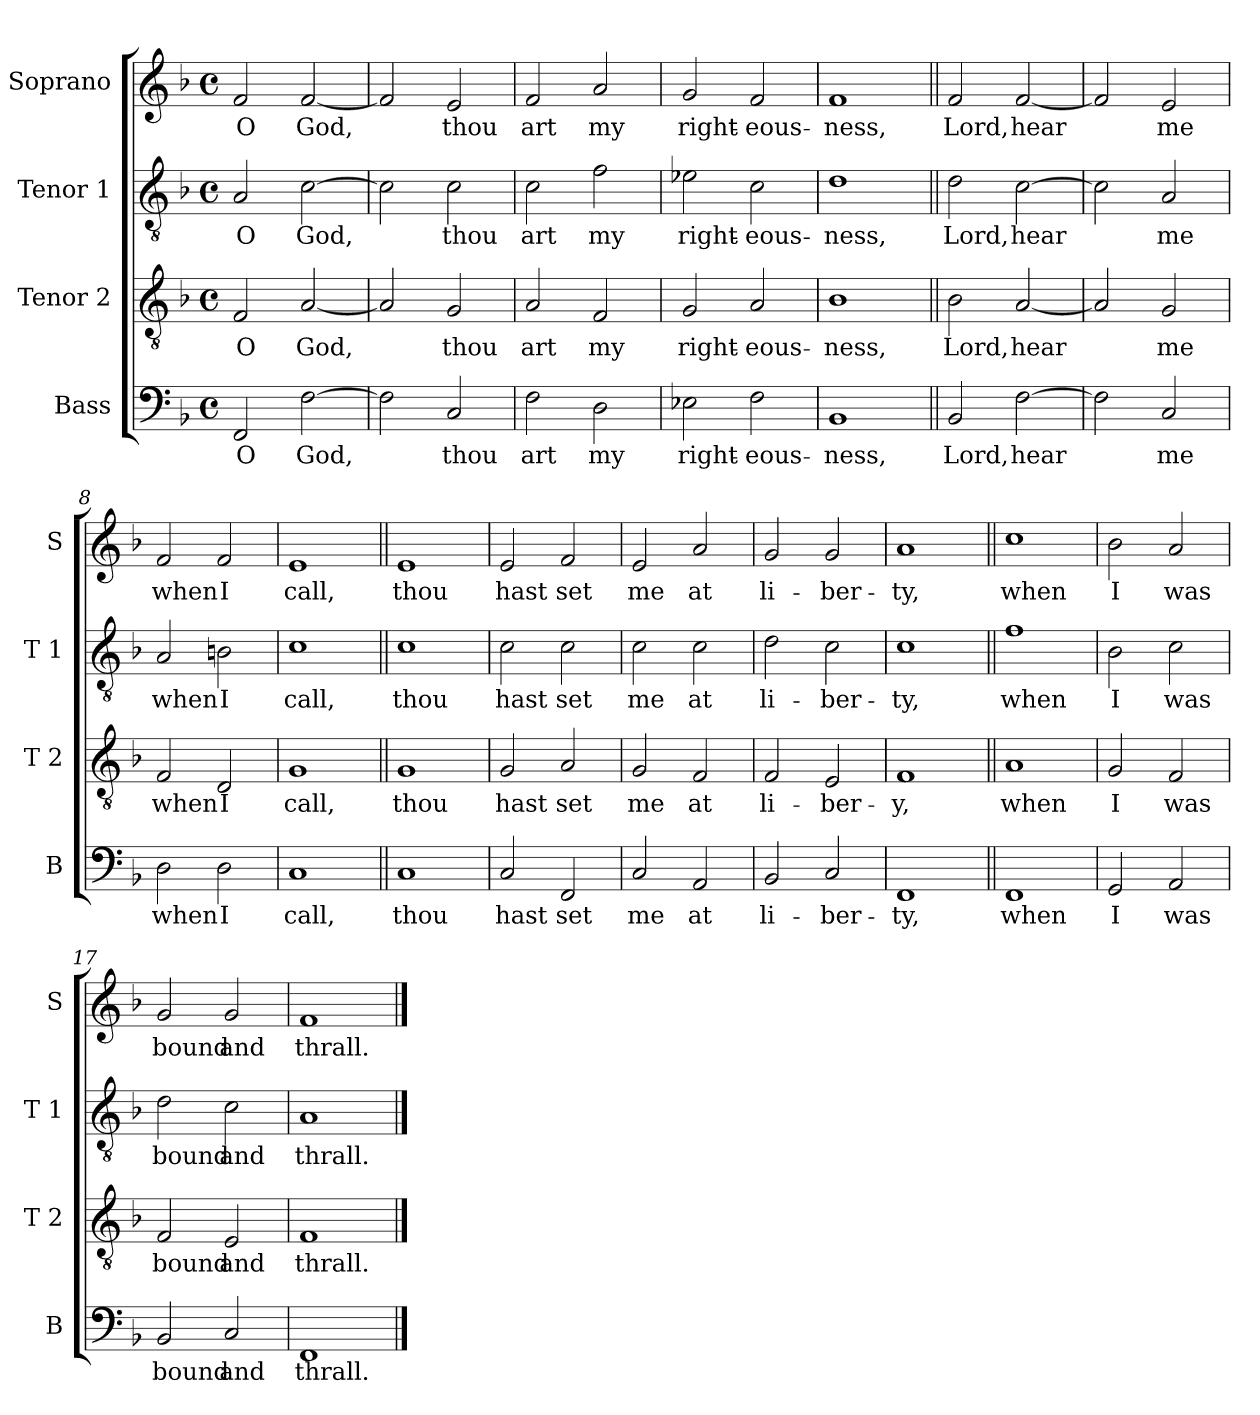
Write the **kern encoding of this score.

**kern	**text	**kern	**text	**kern	**text	**kern	**text
*part4	*part4	*part3	*part3	*part2	*part2	*part1	*part1
*staff4	*staff4	*staff3	*staff3	*staff2	*staff2	*staff1	*staff1
*I"Bass	*	*I"Tenor 2	*	*I"Tenor 1	*	*I"Soprano	*
*I'B	*	*I'T 2	*	*I'T 1	*	*I'S	*
*clefF4	*	*clefGv2	*	*clefGv2	*	*clefG2	*
*k[b-]	*	*k[b-]	*	*k[b-]	*	*k[b-]	*
*F:	*	*F:	*	*F:	*	*F:	*
*M4/4	*	*M4/4	*	*M4/4	*	*M4/4	*
*met(c)	*	*met(c)	*	*met(c)	*	*met(c)	*
=1	=1	=1	=1	=1	=1	=1	=1
!	!LO:LY:b	!	!LO:LY:b	!	!LO:LY:b	!	!LO:LY:b
2FF/	O	2F/	O	2A/	O	2f/	O
!	!LO:LY:b	!	!LO:LY:b	!	!LO:LY:b	!	!LO:LY:b
[2F\	God,	[2A/	God,	[2c\	God,	[2f/	God,
=2	=2	=2	=2	=2	=2	=2	=2
2F\]	.	2A/]	.	2c\]	.	2f/]	.
!	!LO:LY:b	!	!LO:LY:b	!	!LO:LY:b	!	!LO:LY:b
2C/	thou	2G/	thou	2c\	thou	2e/	thou
=3	=3	=3	=3	=3	=3	=3	=3
!	!LO:LY:b	!	!LO:LY:b	!	!LO:LY:b	!	!LO:LY:b
2F\	art	2A/	art	2c\	art	2f/	art
!	!LO:LY:b	!	!LO:LY:b	!	!LO:LY:b	!	!LO:LY:b
2D\	my	2F/	my	2f\	my	2a/	my
=4	=4	=4	=4	=4	=4	=4	=4
!	!LO:LY:b	!	!LO:LY:b	!	!LO:LY:b	!	!LO:LY:b
2E-X\	right-	2G/	right-	2e-X\	right-	2g/	right-
!	!LO:LY:b	!	!LO:LY:b	!	!LO:LY:b	!	!LO:LY:b
2F\	-eous-	2A/	-eous-	2c\	-eous-	2f/	-eous-
=5	=5	=5	=5	=5	=5	=5	=5
!	!LO:LY:b	!	!LO:LY:b	!	!LO:LY:b	!	!LO:LY:b
1BB-	-ness,	1B-	-ness,	1d	-ness,	1f	-ness,
=6||	=6||	=6||	=6||	=6||	=6||	=6||	=6||
!	!LO:LY:b	!	!LO:LY:b	!	!LO:LY:b	!	!LO:LY:b
2BB-/	Lord,	2B-\	Lord,	2d\	Lord,	2f/	Lord,
!	!LO:LY:b	!	!LO:LY:b	!	!LO:LY:b	!	!LO:LY:b
[2F\	hear	[2A/	hear	[2c\	hear	[2f/	hear
!!LO:LB:g=z
=7	=7	=7	=7	=7	=7	=7	=7
2F\]	.	2A/]	.	2c\]	.	2f/]	.
!	!LO:LY:b	!	!LO:LY:b	!	!LO:LY:b	!	!LO:LY:b
2C/	me	2G/	me	2A/	me	2e/	me
=8	=8	=8	=8	=8	=8	=8	=8
!	!LO:LY:b	!	!LO:LY:b	!	!LO:LY:b	!	!LO:LY:b
2D\	when	2F/	when	2A/	when	2f/	when
!	!LO:LY:b	!	!LO:LY:b	!	!LO:LY:b	!	!LO:LY:b
2D\	I	2D/	I	2Bn\	I	2f/	I
=9	=9	=9	=9	=9	=9	=9	=9
!	!LO:LY:b	!	!LO:LY:b	!	!LO:LY:b	!	!LO:LY:b
1C	call,	1G	call,	1c	call,	1e	call,
=10||	=10||	=10||	=10||	=10||	=10||	=10||	=10||
!	!LO:LY:b	!	!LO:LY:b	!	!LO:LY:b	!	!LO:LY:b
1C	thou	1G	thou	1c	thou	1e	thou
=11	=11	=11	=11	=11	=11	=11	=11
!	!LO:LY:b	!	!LO:LY:b	!	!LO:LY:b	!	!LO:LY:b
2C/	hast	2G/	hast	2c\	hast	2e/	hast
!	!LO:LY:b	!	!LO:LY:b	!	!LO:LY:b	!	!LO:LY:b
2FF/	set	2A/	set	2c\	set	2f/	set
=12	=12	=12	=12	=12	=12	=12	=12
!	!LO:LY:b	!	!LO:LY:b	!	!LO:LY:b	!	!LO:LY:b
2C/	me	2G/	me	2c\	me	2e/	me
!	!LO:LY:b	!	!LO:LY:b	!	!LO:LY:b	!	!LO:LY:b
2AA/	at	2F/	at	2c\	at	2a/	at
!!LO:LB:g=z
=13	=13	=13	=13	=13	=13	=13	=13
!	!LO:LY:b	!	!LO:LY:b	!	!LO:LY:b	!	!LO:LY:b
2BB-/	li-	2F/	li-	2d\	li-	2g/	li-
!	!LO:LY:b	!	!LO:LY:b	!	!LO:LY:b	!	!LO:LY:b
2C/	-ber-	2E/	-ber-	2c\	-ber-	2g/	-ber-
=14	=14	=14	=14	=14	=14	=14	=14
!	!LO:LY:b	!	!LO:LY:b	!	!LO:LY:b	!	!LO:LY:b
1FF	-ty,	1F	-y,	1c	-ty,	1a	-ty,
=15||	=15||	=15||	=15||	=15||	=15||	=15||	=15||
!	!LO:LY:b	!	!LO:LY:b	!	!LO:LY:b	!	!LO:LY:b
1FF	when	1A	when	1f	when	1cc	when
=16	=16	=16	=16	=16	=16	=16	=16
!	!LO:LY:b	!	!LO:LY:b	!	!LO:LY:b	!	!LO:LY:b
2GG/	I	2G/	I	2B-\	I	2b-\	I
!	!LO:LY:b	!	!LO:LY:b	!	!LO:LY:b	!	!LO:LY:b
2AA/	was	2F/	was	2c\	was	2a/	was
=17	=17	=17	=17	=17	=17	=17	=17
!	!LO:LY:b	!	!LO:LY:b	!	!LO:LY:b	!	!LO:LY:b
2BB-/	bound	2F/	bound	2d\	bound	2g/	bound
!	!LO:LY:b	!	!LO:LY:b	!	!LO:LY:b	!	!LO:LY:b
2C/	and	2E/	and	2c\	and	2g/	and
=18	=18	=18	=18	=18	=18	=18	=18
!	!LO:LY:b	!	!LO:LY:b	!	!LO:LY:b	!	!LO:LY:b
1FF	thrall.	1F	thrall.	1A	thrall.	1f	thrall.
==	==	==	==	==	==	==	==
*-	*-	*-	*-	*-	*-	*-	*-
